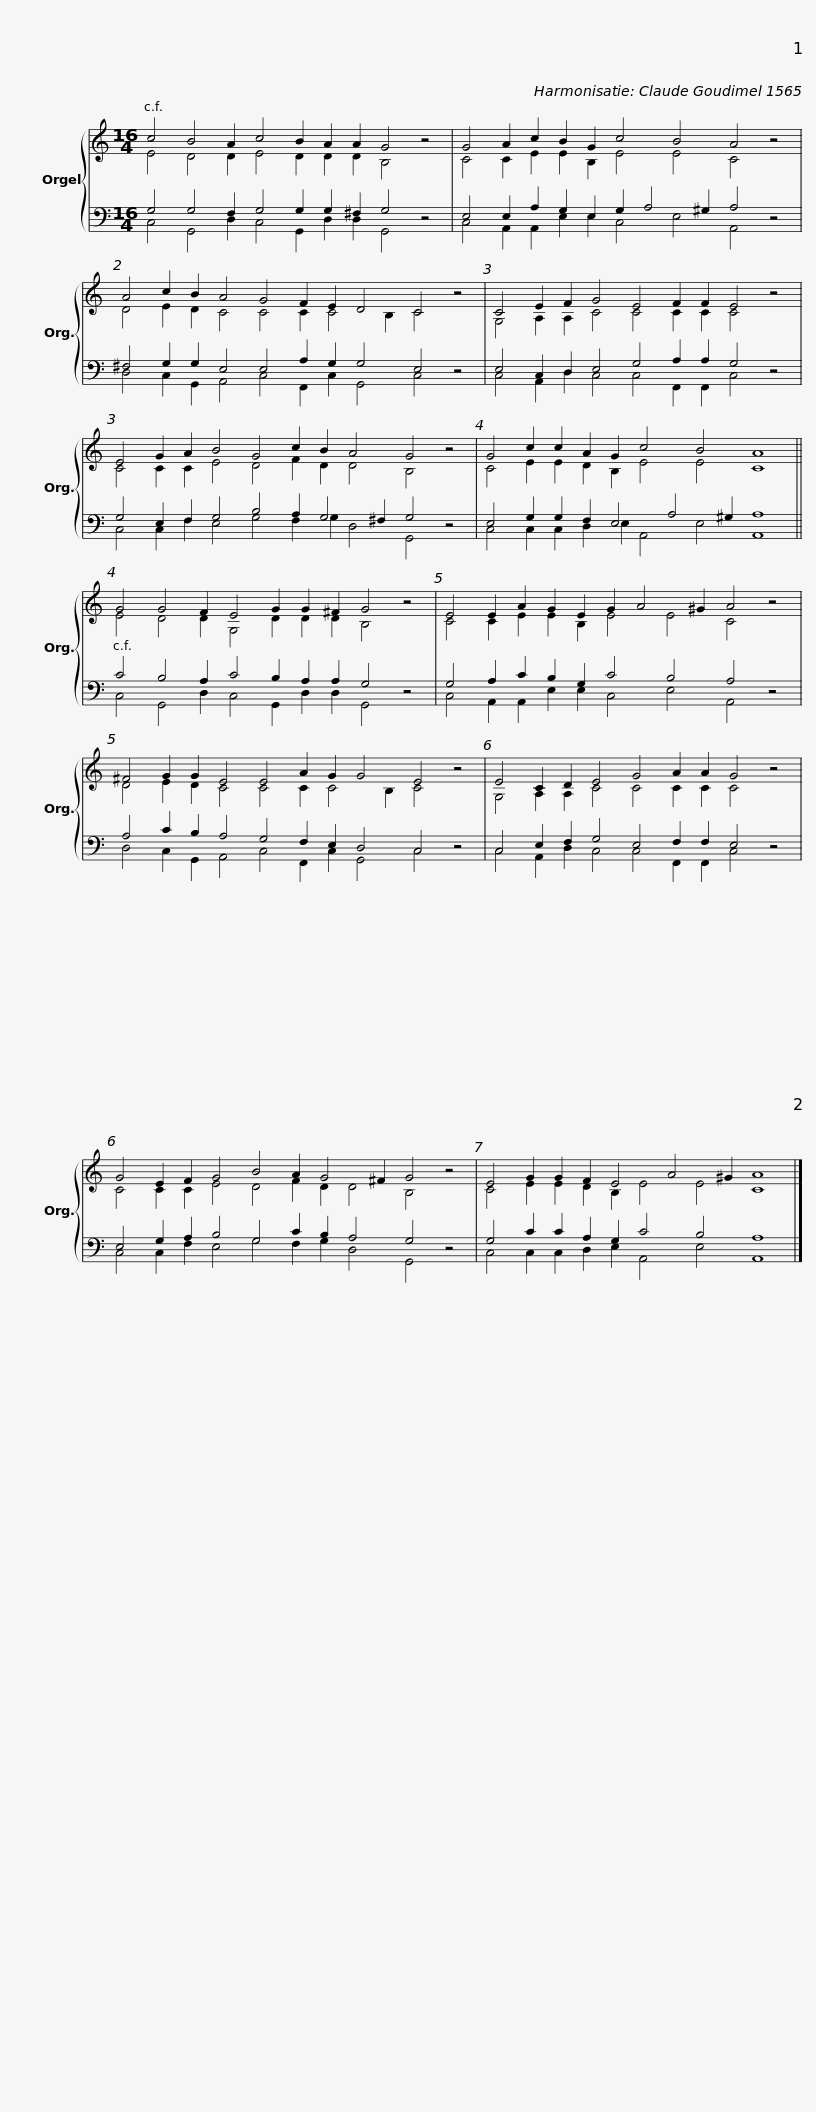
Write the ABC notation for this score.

X:1
%%score { ( 1 2 ) | ( 3 4 ) }
L:1/8
M:16/4
I:linebreak $
K:C
V:1 treble
V:2 treble
V:3 bass
V:4 bass
V:1
 c4 B4 A2 c4 B2 A2 A2 G4 z4 |$ G4 A2 c2 B2 G2 c4 B4 A4 z4 |$ A4 c2 B2 A4 G4 F2 E2 D4 C4 z4 |$ C4 E2 F2 G4 E4 F2 F2 E4 z4 |$ E4 G2 A2 B4 G4 c2 B2 A4 G4 z4 |$ %5
 G4 c2 c2 A2 G2 c4 B4 A8 ||$ G4 G4 F2 E4 G2 G2 ^F2 G4 z4 |$ E4 E2 A2 G2 E2 G2 A4 ^G2 A4 z4 |$ ^F4 G2 G2 E4 E4 A2 G2 G4 E4 z4 |$ E4 C2 D2 E4 G4 A2 A2 G4 z4 |$ %10
 G4 E2 F2 G4 B4 A2 G4 ^F2 G4 z4 |$ E4 G2 G2 F2 E4 A4 ^G2 A8 |] %12
V:2
 E4 D4 D2 E4 D2 D2 D2 B,4 x4 |$ C4 C2 E2 E2 B,2 E4 E4 C4 x4 |$ D4 E2 D2 C4 C4 C2 C4 B,2 C4 x4 |$ G,4 A,2 A,2 C4 C4 C2 C2 C4 x4 |$ C4 C2 C2 E4 D4 F2 D2 D4 B,4 x4 |$ %5
 C4 E2 E2 D2 B,2 E4 E4 C8 ||$ E4 D4 D2 G,4 D2 D2 D2 B,4 x4 |$ C4 C2 E2 E2 B,2 E4 E4 C4 x4 |$ D4 E2 D2 C4 C4 C2 C4 B,2 C4 x4 |$ G,4 A,2 A,2 C4 C4 C2 C2 C4 x4 |$ %10
 C4 C2 C2 E4 D4 F2 D2 D4 B,4 x4 |$ C4 E2 E2 D2 B,2 E4 E4 C8 |] %12
V:3
 G,4 G,4 F,2 G,4 G,2 G,2 ^F,2 G,4 z4 |$ E,4 E,2 A,2 G,2 E,2 G,2 A,4 ^G,2 A,4 z4 |$ ^F,4 G,2 G,2 E,4 E,4 A,2 G,2 G,4 E,4 z4 |$ E,4 C,2 D,2 E,4 G,4 A,2 A,2 G,4 z4 |$ G,4 E,2 F,2 G,4 B,4 A,2 G,4 ^F,2 G,4 z4 |$ %5
 E,4 G,2 G,2 F,2 E,4 A,4 ^G,2 A,8 ||$ C4 B,4 A,2 C4 B,2 A,2 A,2 G,4 z4 |$ G,4 A,2 C2 B,2 G,2 C4 B,4 A,4 z4 |$ A,4 C2 B,2 A,4 G,4 F,2 E,2 D,4 C,4 z4 |$ C,4 E,2 F,2 G,4 E,4 F,2 F,2 E,4 z4 |$ %10
 E,4 G,2 A,2 B,4 G,4 C2 B,2 A,4 G,4 z4 |$ G,4 C2 C2 A,2 G,2 C4 B,4 A,8 |] %12
V:4
 C,4 G,,4 D,2 C,4 G,,2 D,2 D,2 G,,4 x4 |$ C,4 A,,2 A,,2 E,2 E,2 C,4 E,4 A,,4 x4 |$ D,4 C,2 G,,2 A,,4 C,4 F,,2 C,2 G,,4 C,4 x4 |$ C,4 A,,2 D,2 C,4 C,4 F,,2 F,,2 C,4 x4 |$ C,4 C,2 F,2 E,4 G,4 F,2 G,2 D,4 G,,4 x4 |$ %5
 C,4 C,2 C,2 D,2 E,2 A,,4 E,4 A,,8 ||$ C,4 G,,4 D,2 C,4 G,,2 D,2 D,2 G,,4 x4 |$ C,4 A,,2 A,,2 E,2 E,2 C,4 E,4 A,,4 x4 |$ D,4 C,2 G,,2 A,,4 C,4 F,,2 C,2 G,,4 C,4 x4 |$ C,4 A,,2 D,2 C,4 C,4 F,,2 F,,2 C,4 x4 |$ %10
 C,4 C,2 F,2 E,4 G,4 F,2 G,2 D,4 G,,4 x4 |$ C,4 C,2 C,2 D,2 E,2 A,,4 E,4 A,,8 |] %12
